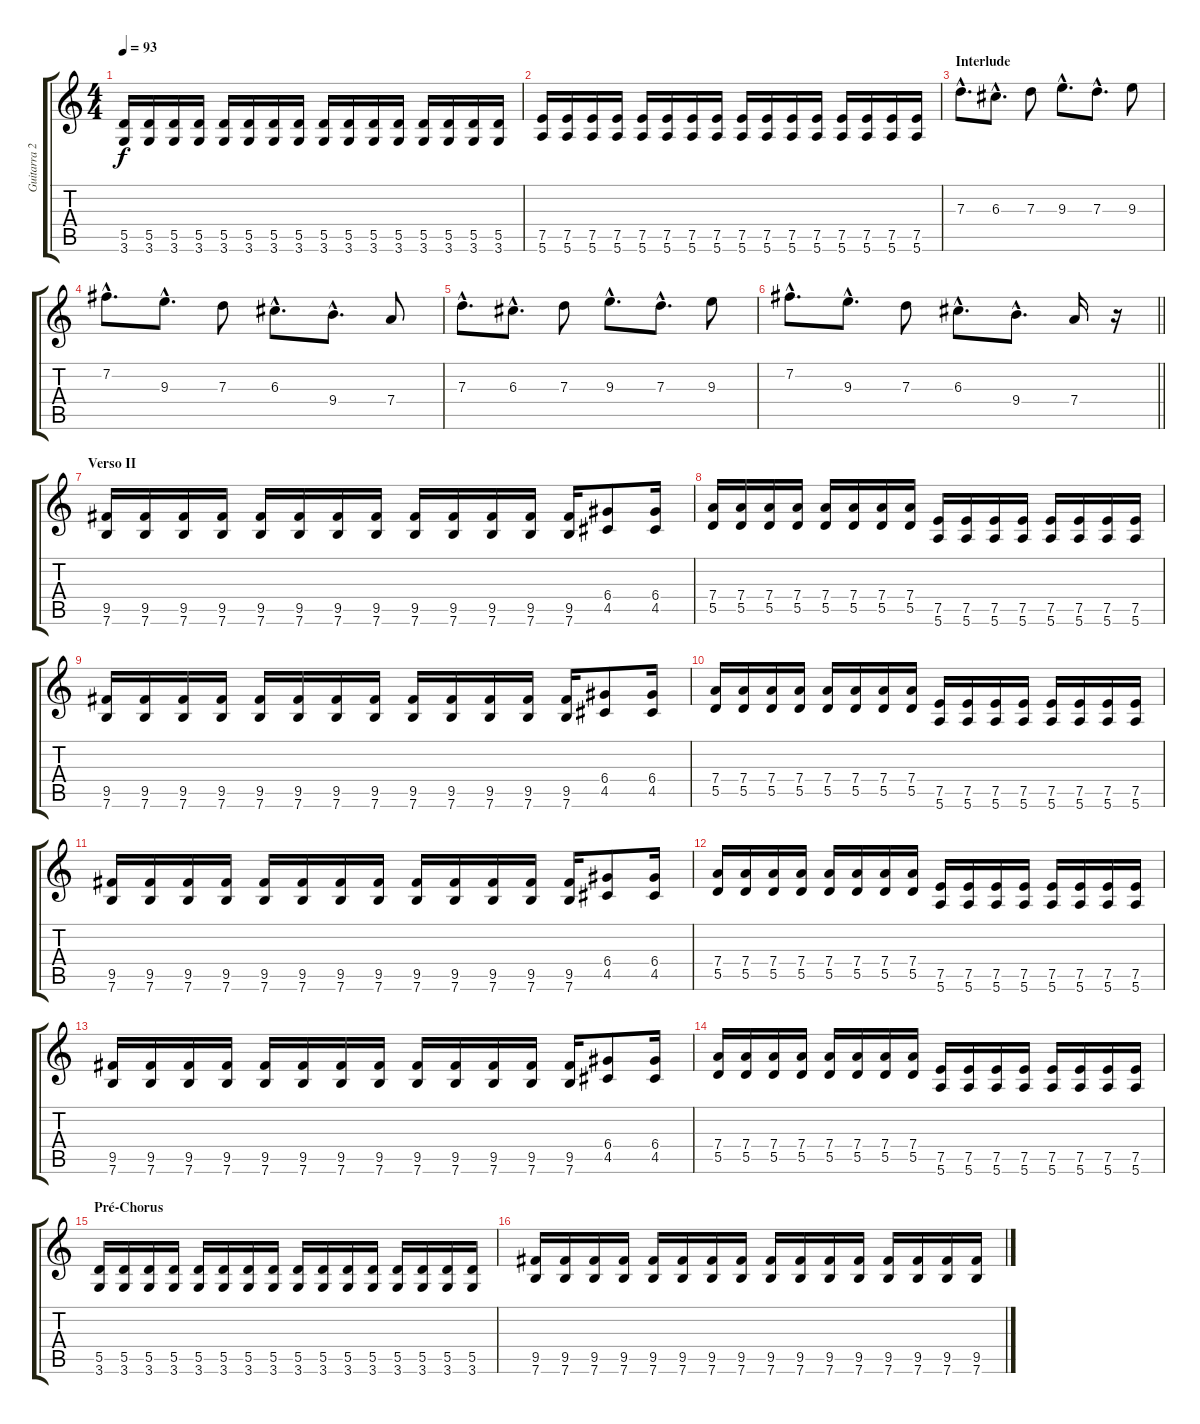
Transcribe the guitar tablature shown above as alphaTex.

\track ("Guitarra 2 - Erik" "Guitarra 2") {instrument overdrivenguitar}
\staff {score tabs}
\tuning (E4 B3 G3 D3 A2 E2) {hide}
\ts (4 4)
\tempo 93
\clef g2
\ks c
(5.5 3.6).16{dy f} (5.5 3.6).16 (5.5 3.6).16 (5.5 3.6).16 (5.5 3.6).16 (5.5 3.6).16 (5.5 3.6).16 (5.5 3.6).16 (5.5 3.6).16 (5.5 3.6).16 (5.5 3.6).16 (5.5 3.6).16 (5.5 3.6).16 (5.5 3.6).16 (5.5 3.6).16 (5.5 3.6).16 |
(7.5 5.6).16 (7.5 5.6).16 (7.5 5.6).16 (7.5 5.6).16 (7.5 5.6).16 (7.5 5.6).16 (7.5 5.6).16 (7.5 5.6).16 (7.5 5.6).16 (7.5 5.6).16 (7.5 5.6).16 (7.5 5.6).16 (7.5 5.6).16 (7.5 5.6).16 (7.5 5.6).16 (7.5 5.6).16 |
\section ("" "Interlude")
7.3{hac}.8{d balance 8} 6.3{hac}.8{d} 7.3.8 9.3{hac}.8{d} 7.3{hac}.8{d} 9.3.8 |
7.2{hac}.8{d} 9.3{hac}.8{d} 7.3.8 6.3{hac}.8{d} 9.4{hac}.8{d} 7.4.8 |
7.3{hac}.8{d} 6.3{hac}.8{d} 7.3.8 9.3{hac}.8{d} 7.3{hac}.8{d} 9.3.8 |
\barLineRight lightlight
7.2{hac}.8{d} 9.3{hac}.8{d} 7.3.8 6.3{hac}.8{d} 9.4{hac}.8{d} 7.4.16 r.16 |
\section ("" "Verso II")
(9.5 7.6).16{balance 0} (9.5 7.6).16 (9.5 7.6).16 (9.5 7.6).16 (9.5 7.6).16 (9.5 7.6).16 (9.5 7.6).16 (9.5 7.6).16 (9.5 7.6).16 (9.5 7.6).16 (9.5 7.6).16 (9.5 7.6).16 (9.5 7.6).16 (6.4 4.5).8 (6.4 4.5).16 |
(7.4 5.5).16 (7.4 5.5).16 (7.4 5.5).16 (7.4 5.5).16 (7.4 5.5).16 (7.4 5.5).16 (7.4 5.5).16 (7.4 5.5).16 (7.5 5.6).16 (7.5 5.6).16 (7.5 5.6).16 (7.5 5.6).16 (7.5 5.6).16 (7.5 5.6).16 (7.5 5.6).16 (7.5 5.6).16 |
(9.5 7.6).16 (9.5 7.6).16 (9.5 7.6).16 (9.5 7.6).16 (9.5 7.6).16 (9.5 7.6).16 (9.5 7.6).16 (9.5 7.6).16 (9.5 7.6).16 (9.5 7.6).16 (9.5 7.6).16 (9.5 7.6).16 (9.5 7.6).16 (6.4 4.5).8 (6.4 4.5).16 |
(7.4 5.5).16 (7.4 5.5).16 (7.4 5.5).16 (7.4 5.5).16 (7.4 5.5).16 (7.4 5.5).16 (7.4 5.5).16 (7.4 5.5).16 (7.5 5.6).16 (7.5 5.6).16 (7.5 5.6).16 (7.5 5.6).16 (7.5 5.6).16 (7.5 5.6).16 (7.5 5.6).16 (7.5 5.6).16 |
(9.5 7.6).16 (9.5 7.6).16 (9.5 7.6).16 (9.5 7.6).16 (9.5 7.6).16 (9.5 7.6).16 (9.5 7.6).16 (9.5 7.6).16 (9.5 7.6).16 (9.5 7.6).16 (9.5 7.6).16 (9.5 7.6).16 (9.5 7.6).16 (6.4 4.5).8 (6.4 4.5).16 |
(7.4 5.5).16 (7.4 5.5).16 (7.4 5.5).16 (7.4 5.5).16 (7.4 5.5).16 (7.4 5.5).16 (7.4 5.5).16 (7.4 5.5).16 (7.5 5.6).16 (7.5 5.6).16 (7.5 5.6).16 (7.5 5.6).16 (7.5 5.6).16 (7.5 5.6).16 (7.5 5.6).16 (7.5 5.6).16 |
(9.5 7.6).16 (9.5 7.6).16 (9.5 7.6).16 (9.5 7.6).16 (9.5 7.6).16 (9.5 7.6).16 (9.5 7.6).16 (9.5 7.6).16 (9.5 7.6).16 (9.5 7.6).16 (9.5 7.6).16 (9.5 7.6).16 (9.5 7.6).16 (6.4 4.5).8 (6.4 4.5).16 |
(7.4 5.5).16 (7.4 5.5).16 (7.4 5.5).16 (7.4 5.5).16 (7.4 5.5).16 (7.4 5.5).16 (7.4 5.5).16 (7.4 5.5).16 (7.5 5.6).16 (7.5 5.6).16 (7.5 5.6).16 (7.5 5.6).16 (7.5 5.6).16 (7.5 5.6).16 (7.5 5.6).16 (7.5 5.6).16 |
\section ("" "Pré-Chorus")
(5.5 3.6).16 (5.5 3.6).16 (5.5 3.6).16 (5.5 3.6).16 (5.5 3.6).16 (5.5 3.6).16 (5.5 3.6).16 (5.5 3.6).16 (5.5 3.6).16 (5.5 3.6).16 (5.5 3.6).16 (5.5 3.6).16 (5.5 3.6).16 (5.5 3.6).16 (5.5 3.6).16 (5.5 3.6).16 |
(9.5 7.6).16 (9.5 7.6).16 (9.5 7.6).16 (9.5 7.6).16 (9.5 7.6).16 (9.5 7.6).16 (9.5 7.6).16 (9.5 7.6).16 (9.5 7.6).16 (9.5 7.6).16 (9.5 7.6).16 (9.5 7.6).16 (9.5 7.6).16 (9.5 7.6).16 (9.5 7.6).16 (9.5 7.6).16
